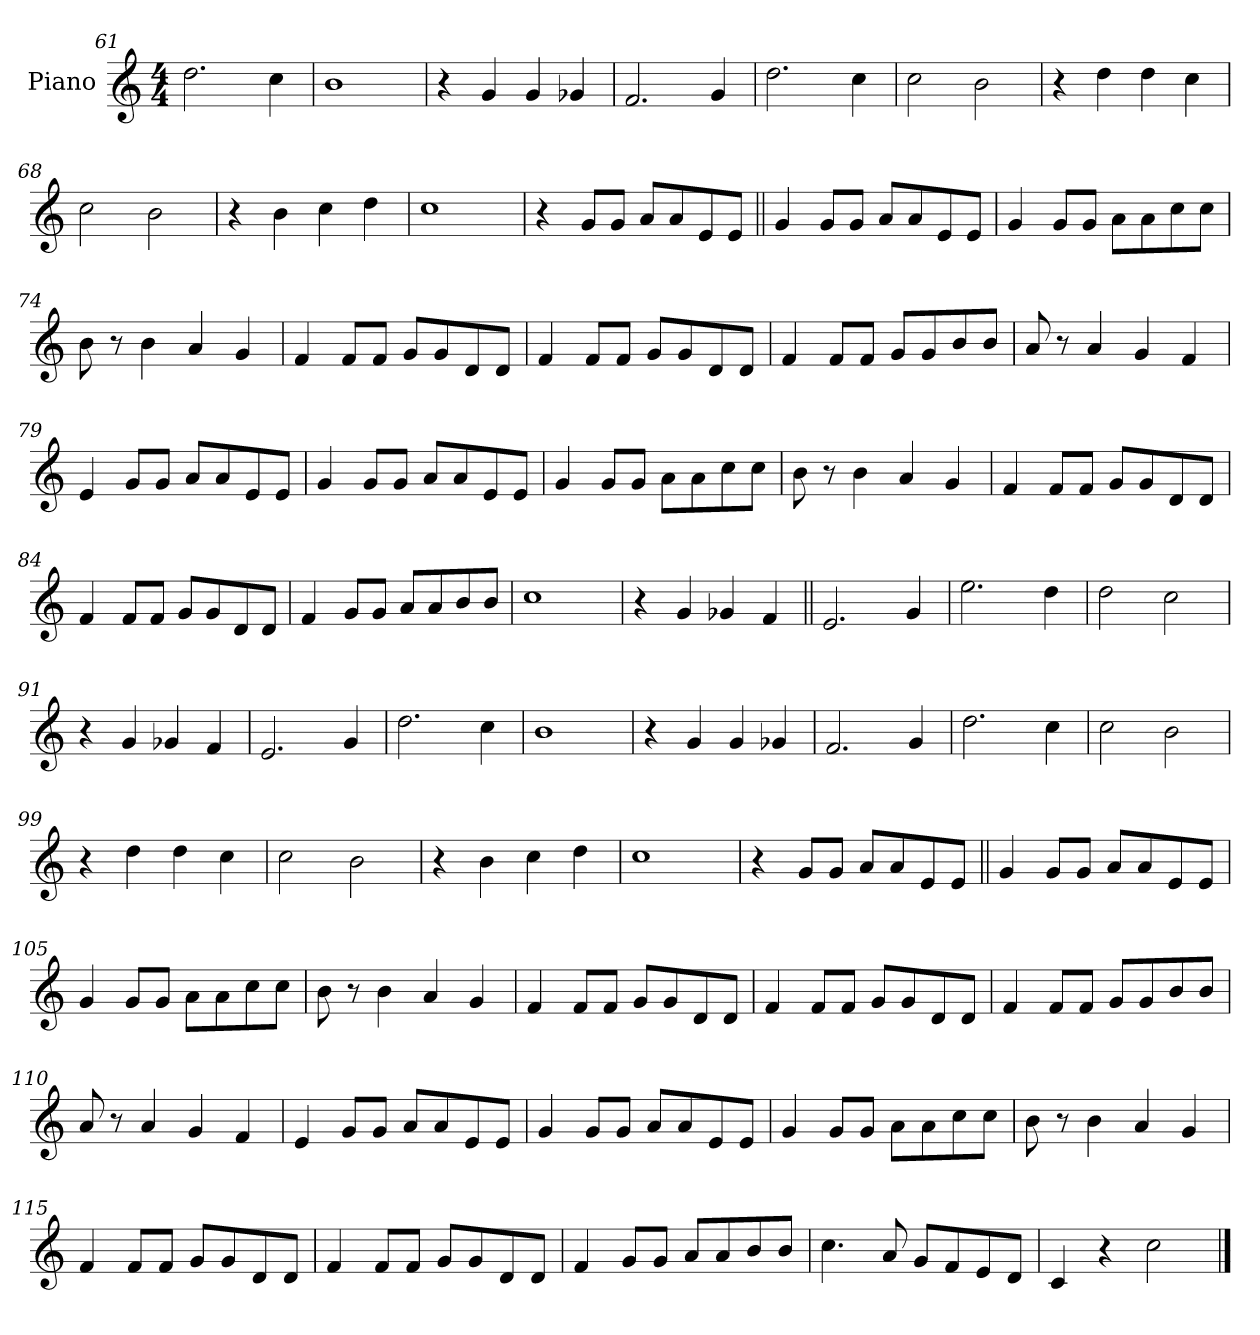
**kern
*part1
*staff1
*I"Piano
*I'Pno.
*clefG2
*k[]
*M4/4
=61
2.dd
4cc
=62
1b
=63
4r
4g
4g
4g-X
=64
2.f
4g
=65
2.dd
4cc
=66
2cc
2b
=67
4r
4dd
4dd
4cc
=68
2cc
2b
=69
4r
4b
4cc
4dd
=70
1cc
=71
4r
8gL
8gJ
8aL
8a
8e
8eJ
=72||
4g
8gL
8gJ
8aL
8a
8e
8eJ
=73
4g
8gL
8gJ
8aL
8a
8cc
8ccJ
=74
8b
8r
4b
4a
4g
=75
4f
8fL
8fJ
8gL
8g
8d
8dJ
=76
4f
8fL
8fJ
8gL
8g
8d
8dJ
=77
4f
8fL
8fJ
8gL
8g
8b
8bJ
=78
8a
8r
4a
4g
4f
=79
4e
8gL
8gJ
8aL
8a
8e
8eJ
=80
4g
8gL
8gJ
8aL
8a
8e
8eJ
=81
4g
8gL
8gJ
8aL
8a
8cc
8ccJ
=82
8b
8r
4b
4a
4g
=83
4f
8fL
8fJ
8gL
8g
8d
8dJ
=84
4f
8fL
8fJ
8gL
8g
8d
8dJ
=85
4f
8gL
8gJ
8aL
8a
8b
8bJ
=86
1cc
=87
4r
4g
4g-X
4f
=88||
2.e
4g
=89
2.ee
4dd
=90
2dd
2cc
=91
4r
4g
4g-X
4f
=92
2.e
4g
=93
2.dd
4cc
=94
1b
=95
4r
4g
4g
4g-X
=96
2.f
4g
=97
2.dd
4cc
=98
2cc
2b
=99
4r
4dd
4dd
4cc
=100
2cc
2b
=101
4r
4b
4cc
4dd
=102
1cc
=103
4r
8gL
8gJ
8aL
8a
8e
8eJ
=104||
4g
8gL
8gJ
8aL
8a
8e
8eJ
=105
4g
8gL
8gJ
8aL
8a
8cc
8ccJ
=106
8b
8r
4b
4a
4g
=107
4f
8fL
8fJ
8gL
8g
8d
8dJ
=108
4f
8fL
8fJ
8gL
8g
8d
8dJ
=109
4f
8fL
8fJ
8gL
8g
8b
8bJ
=110
8a
8r
4a
4g
4f
=111
4e
8gL
8gJ
8aL
8a
8e
8eJ
=112
4g
8gL
8gJ
8aL
8a
8e
8eJ
=113
4g
8gL
8gJ
8aL
8a
8cc
8ccJ
=114
8b
8r
4b
4a
4g
=115
4f
8fL
8fJ
8gL
8g
8d
8dJ
=116
4f
8fL
8fJ
8gL
8g
8d
8dJ
=117
4f
8gL
8gJ
8aL
8a
8b
8bJ
=118
4.cc
8a
8gL
8f
8e
8dJ
=119
4c
4r
2cc
==
*-
